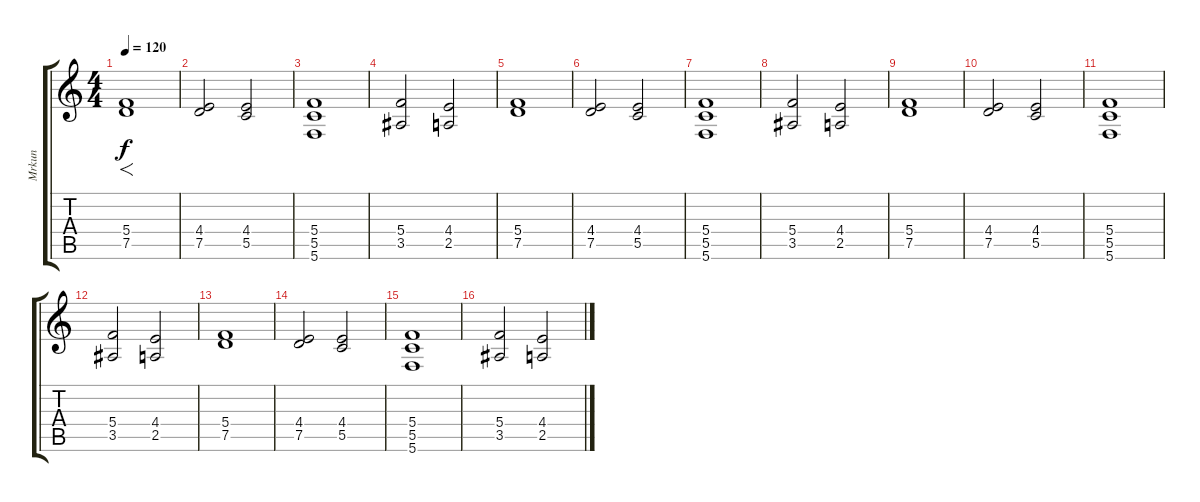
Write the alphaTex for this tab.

\track ("Mrkun" "Mrkun") {instrument distortionguitar}
\staff {score tabs}
\tuning (D4 A3 F3 C3 G2 C2) {hide}
\ts (4 4)
\tempo 120
\clef g2
\ks c
(5.4 7.5).1{f dy f volume 3 instrument distortionguitar} |
(4.4 7.5).2{volume 7} (4.4 5.5).2{volume 10} |
(5.4 5.5 5.6).1{volume 14} |
(5.4 3.5).2 (4.4 2.5).2 |
(5.4 7.5).1 |
(4.4 7.5).2 (4.4 5.5).2 |
(5.4 5.5 5.6).1 |
(5.4 3.5).2 (4.4 2.5).2 |
(5.4 7.5).1 |
(4.4 7.5).2 (4.4 5.5).2 |
(5.4 5.5 5.6).1 |
(5.4 3.5).2 (4.4 2.5).2 |
(5.4 7.5).1 |
(4.4 7.5).2 (4.4 5.5).2 |
(5.4 5.5 5.6).1 |
(5.4 3.5).2 (4.4 2.5).2
